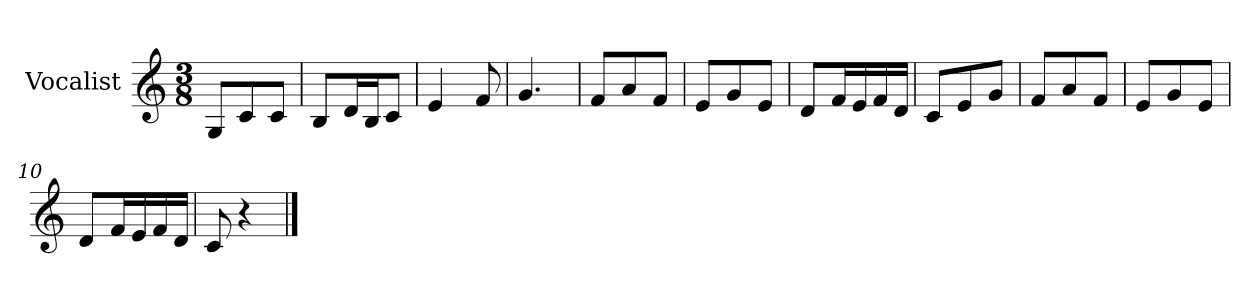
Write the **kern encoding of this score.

**kern
*part1
*staff1
*I"Vocalist
*k[]
*C:
*M3/8
=
8GL
8c
8cJ
=1
8BL
16dL
16BJ
8cJ
=2
4e
8f
=3
4.g
=4
8fL
8a
8fJ
=5
8eL
8g
8eJ
=6
8dL
16fL
16e
16f
16dJJ
=7
8cL
8e
8gJ
=8
8fL
8a
8fJ
=9
8eL
8g
8eJ
=10
8dL
16fL
16e
16f
16dJJ
=11
8c
4r
==
*-
